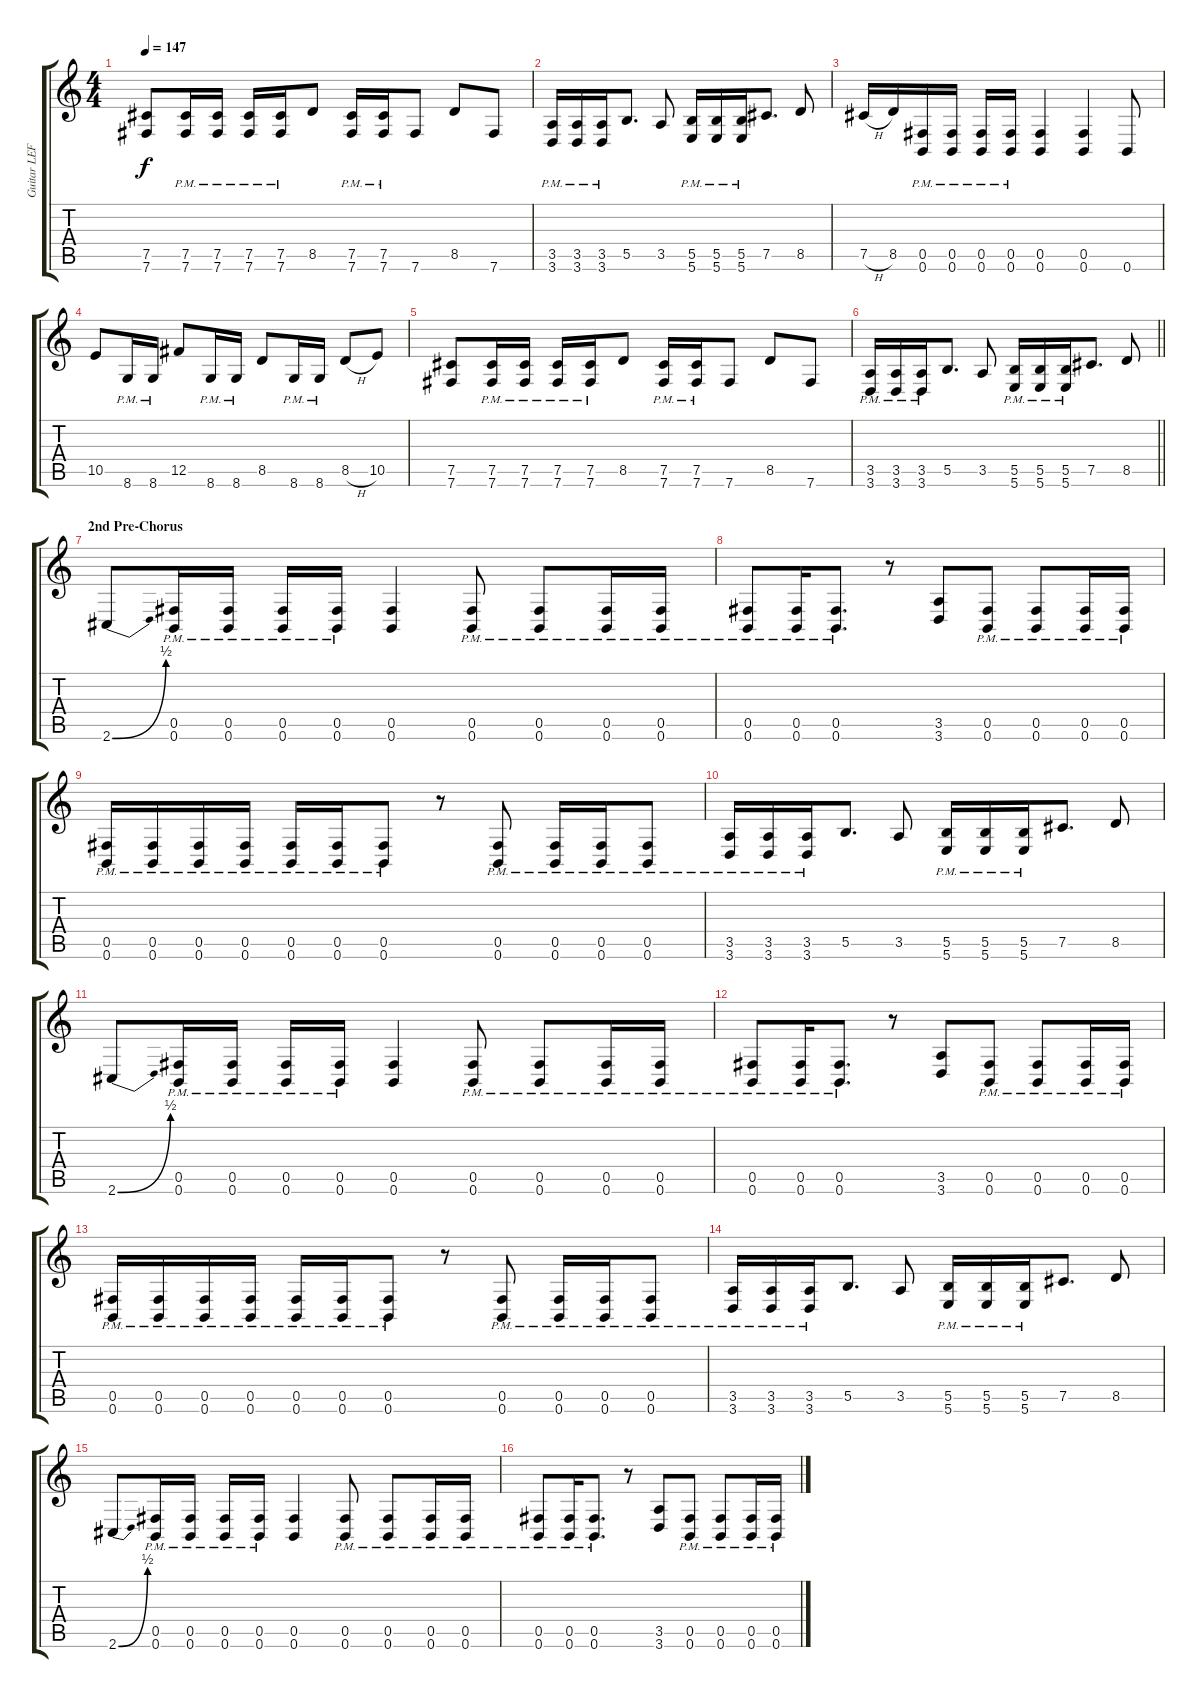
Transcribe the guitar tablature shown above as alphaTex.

\track ("Guitar LEFT" "Guitar LEF") {instrument overdrivenguitar}
\staff {score tabs}
\tuning (Db4 Ab3 E3 B2 Gb2 B1) {hide}
\ts (4 4)
\tempo 147
\clef g2
\ks c
(7.5 7.6).8{dy f} (7.5{pm} 7.6{pm}).16 (7.5{pm} 7.6{pm}).16 (7.5{pm} 7.6{pm}).16 (7.5{pm} 7.6{pm}).16 8.5.8 (7.5{pm} 7.6{pm}).16 (7.5{pm} 7.6{pm}).16 7.6.8 8.5.8 7.6.8 |
(3.5{pm} 3.6{pm}).16 (3.5{pm} 3.6{pm}).16 (3.5{pm} 3.6{pm}).16 5.5.8{d} 3.5.8 (5.5{pm} 5.6{pm}).16 (5.5{pm} 5.6{pm}).16 (5.5{pm} 5.6{pm}).16 7.5.8{d} 8.5.8 |
7.5{h}.16 8.5.16 (0.5{pm} 0.6{pm}).16 (0.5{pm} 0.6{pm}).16 (0.5{pm} 0.6{pm}).16 (0.5{pm} 0.6{pm}).16 (0.5 0.6).4 (0.5 0.6).4 0.6.8 |
10.5.8 8.6{pm}.16 8.6{pm}.16 12.5.8 8.6{pm}.16 8.6{pm}.16 8.5.8 8.6{pm}.16 8.6{pm}.16 8.5{h}.8 10.5.8 |
(7.5 7.6).8 (7.5{pm} 7.6{pm}).16 (7.5{pm} 7.6{pm}).16 (7.5{pm} 7.6{pm}).16 (7.5{pm} 7.6{pm}).16 8.5.8 (7.5{pm} 7.6{pm}).16 (7.5{pm} 7.6{pm}).16 7.6.8 8.5.8 7.6.8 |
\barLineRight lightlight
(3.5{pm} 3.6{pm}).16 (3.5{pm} 3.6{pm}).16 (3.5{pm} 3.6{pm}).16 5.5.8{d} 3.5.8 (5.5{pm} 5.6{pm}).16 (5.5{pm} 5.6{pm}).16 (5.5{pm} 5.6{pm}).16 7.5.8{d} 8.5.8 |
\section ("" "2nd Pre-Chorus")
2.6{be (bend 0 0 60 2)}.8 (0.5{pm} 0.6{pm}).16 (0.5{pm} 0.6{pm}).16 (0.5{pm} 0.6{pm}).16 (0.5{pm} 0.6{pm}).16 (0.5 0.6).4 (0.5{pm} 0.6{pm}).8 (0.5{pm} 0.6{pm}).8 (0.5{pm} 0.6{pm}).16 (0.5{pm} 0.6{pm}).16 |
(0.5{pm} 0.6{pm}).8 (0.5{pm} 0.6{pm}).16 (0.5{pm} 0.6{pm}).8{d} r.8 (3.5 3.6).8 (0.5{pm} 0.6{pm}).8 (0.5{pm} 0.6{pm}).8 (0.5{pm} 0.6{pm}).16 (0.5{pm} 0.6{pm}).16 |
(0.5{pm} 0.6{pm}).16 (0.5{pm} 0.6{pm}).16 (0.5{pm} 0.6{pm}).16 (0.5{pm} 0.6{pm}).16 (0.5{pm} 0.6{pm}).16 (0.5{pm} 0.6{pm}).16 (0.5{pm} 0.6{pm}).8 r.8 (0.5{pm} 0.6{pm}).8 (0.5{pm} 0.6{pm}).16 (0.5{pm} 0.6{pm}).16 (0.5{pm} 0.6{pm}).8 |
(3.5{pm} 3.6{pm}).16 (3.5{pm} 3.6{pm}).16 (3.5{pm} 3.6{pm}).16 5.5.8{d} 3.5.8 (5.5{pm} 5.6{pm}).16 (5.5{pm} 5.6{pm}).16 (5.5{pm} 5.6{pm}).16 7.5.8{d} 8.5.8 |
2.6{be (bend 0 0 60 2)}.8 (0.5{pm} 0.6{pm}).16 (0.5{pm} 0.6{pm}).16 (0.5{pm} 0.6{pm}).16 (0.5{pm} 0.6{pm}).16 (0.5 0.6).4 (0.5{pm} 0.6{pm}).8 (0.5{pm} 0.6{pm}).8 (0.5{pm} 0.6{pm}).16 (0.5{pm} 0.6{pm}).16 |
(0.5{pm} 0.6{pm}).8 (0.5{pm} 0.6{pm}).16 (0.5{pm} 0.6{pm}).8{d} r.8 (3.5 3.6).8 (0.5{pm} 0.6{pm}).8 (0.5{pm} 0.6{pm}).8 (0.5{pm} 0.6{pm}).16 (0.5{pm} 0.6{pm}).16 |
(0.5{pm} 0.6{pm}).16 (0.5{pm} 0.6{pm}).16 (0.5{pm} 0.6{pm}).16 (0.5{pm} 0.6{pm}).16 (0.5{pm} 0.6{pm}).16 (0.5{pm} 0.6{pm}).16 (0.5{pm} 0.6{pm}).8 r.8 (0.5{pm} 0.6{pm}).8 (0.5{pm} 0.6{pm}).16 (0.5{pm} 0.6{pm}).16 (0.5{pm} 0.6{pm}).8 |
(3.5{pm} 3.6{pm}).16 (3.5{pm} 3.6{pm}).16 (3.5{pm} 3.6{pm}).16 5.5.8{d} 3.5.8 (5.5{pm} 5.6{pm}).16 (5.5{pm} 5.6{pm}).16 (5.5{pm} 5.6{pm}).16 7.5.8{d} 8.5.8 |
2.6{be (bend 0 0 60 2)}.8 (0.5{pm} 0.6{pm}).16 (0.5{pm} 0.6{pm}).16 (0.5{pm} 0.6{pm}).16 (0.5{pm} 0.6{pm}).16 (0.5 0.6).4 (0.5{pm} 0.6{pm}).8 (0.5{pm} 0.6{pm}).8 (0.5{pm} 0.6{pm}).16 (0.5{pm} 0.6{pm}).16 |
(0.5{pm} 0.6{pm}).8 (0.5{pm} 0.6{pm}).16 (0.5{pm} 0.6{pm}).8{d} r.8 (3.5 3.6).8 (0.5{pm} 0.6{pm}).8 (0.5{pm} 0.6{pm}).8 (0.5{pm} 0.6{pm}).16 (0.5{pm} 0.6{pm}).16
